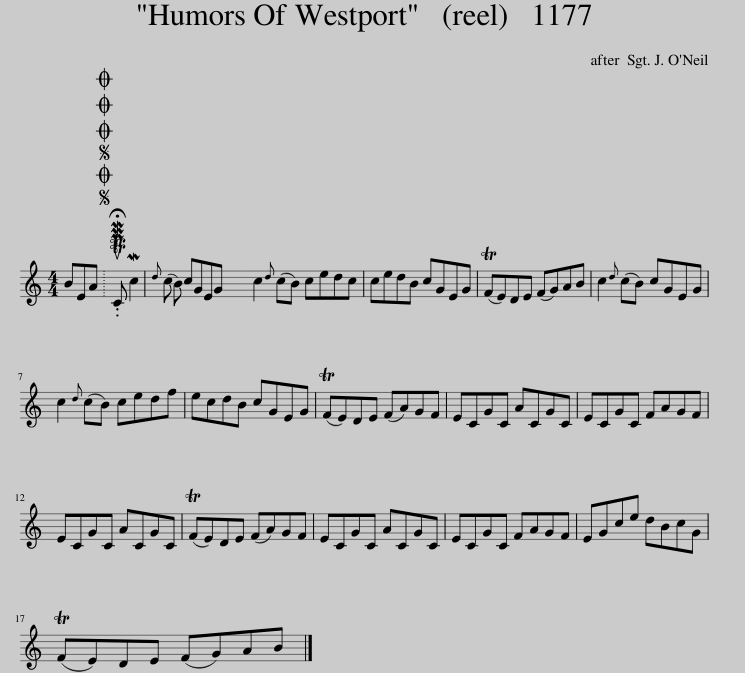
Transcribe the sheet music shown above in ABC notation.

X:1
L:1/8
M:4/4
I:linebreak $
K:C
V:1 treble
V:1
 BEA |SOSOOO .!fermata!PMTuC Mc2{d} (c B) cGEG | c2{d} (cB) cedc | cedB cGEG | (TFE)DE (FG)AB | %5
 c2{d} (cB) cGEG |$ c2{d} (cB) cedf | ecdB cGEG | (TFE)DE (FA)GF | ECGC ACGC | %10
 ECGC FAGF |$ ECGC ACGC | (TFE)DE (FA)GF | ECGC ACGC | ECGC FAGF | %15
 EGce dBcG |$ (TFE)DE (FG)AB |] %17
